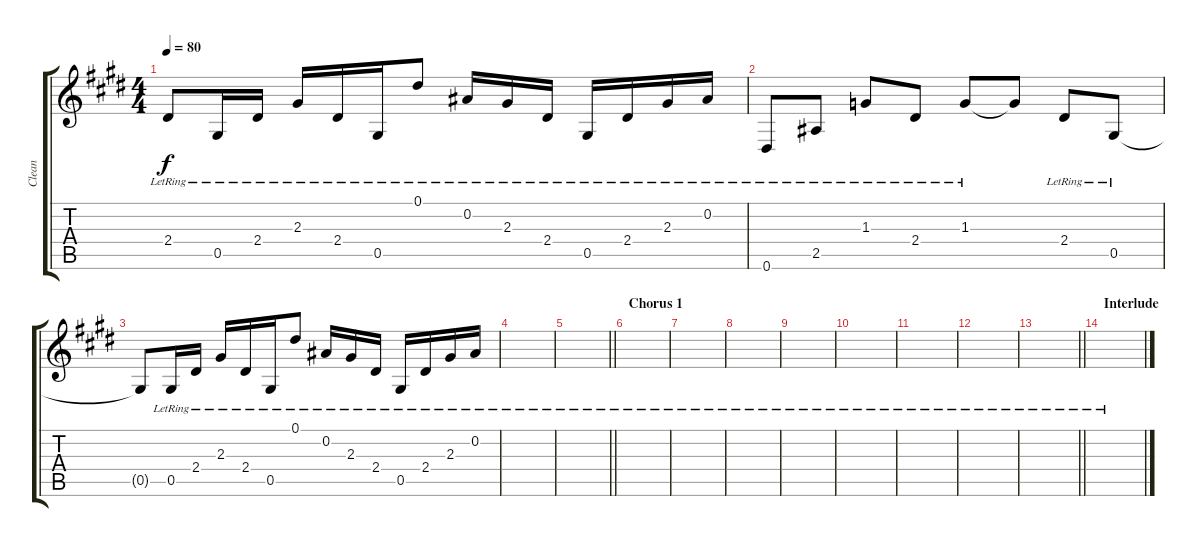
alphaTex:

\track ("Clean" "Clean") {instrument acousticguitarsteel}
\staff {score tabs}
\tuning (Eb4 Bb3 Gb3 Db3 Ab2 Eb2) {hide}
\ts (4 4)
\tempo 80
\clef g2
\ks e
2.4{lr}.8{dy f} 0.5{lr}.16 2.4{lr}.16 2.3{lr}.16 2.4{lr}.16 0.5{lr}.16 0.1{lr}.8 0.2{lr}.16 2.3{lr}.16 2.4{lr}.16 0.5{lr}.16 2.4{lr}.16 2.3{lr}.16 0.2{lr}.16 |
0.6{lr}.8 2.5{lr}.8 1.3{lr}.8 2.4{lr}.8 1.3{lr}.8 1.3{t}.8 2.4{lr}.8 0.5{lr}.8 |
0.5{t}.8 0.5{lr}.16 2.4{lr}.16 2.3{lr}.16 2.4{lr}.16 0.5{lr}.16 0.1{lr}.8 0.2{lr}.16 2.3{lr}.16 2.4{lr}.16 0.5{lr}.16 2.4{lr}.16 2.3{lr}.16 0.2{lr}.16 |
|
\barLineRight lightlight
|
\section ("" "Chorus 1")
|
|
|
|
|
|
|
\barLineRight lightlight
|
\section ("" "Interlude")
